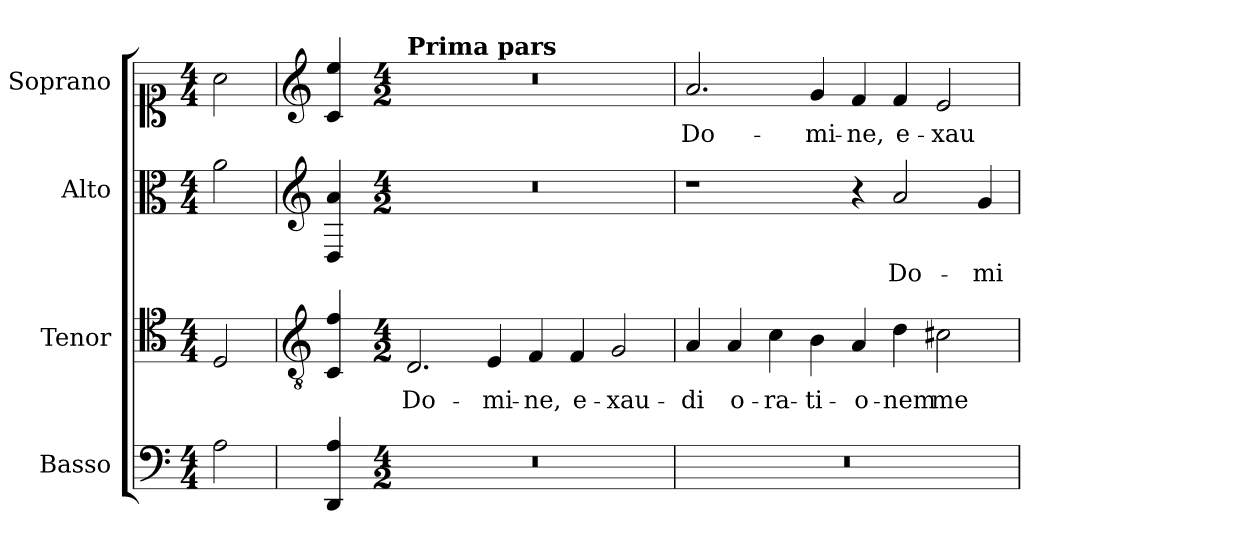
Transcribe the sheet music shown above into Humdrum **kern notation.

**kern	**kern	**text	**kern	**text	**kern	**text
*part4	*part3	*part3	*part2	*part2	*part1	*part1
*staff4	*staff3	*staff3	*staff2	*staff2	*staff1	*staff1
*I"Basso	*I"Tenor	*	*I"Alto	*	*I"Soprano	*
*I'B.	*I'T.	*	*I'A.	*	*I'S.	*
!!LO:PB:g=z
*clefF4	*clefC4	*	*clefC3	*	*clefC1	*
*	*ITrd7c12	*	*	*	*	*
*k[]	*k[]	*	*k[]	*	*k[]	*
*C:	*C:	*	*C:	*	*C:	*
*M4/4	*M4/4	*	*M4/4	*	*M4/4	*
=1	=1	=1	=1	=1	=1	=1
!LO:N:head=open	!LO:N:head=open	!	!LO:N:head=open	!	!LO:N:head=open	!
2Ai\	2DDi/	.	2ai\	.	2ai\	.
=2	=2	=2	=2	=2	=2	=2
*	*clefGv2	*	*clefG2	*	*clefG2	*
4DDi/ 4Ai	4CCi/ 4Fi	.	4Di/ 4ai	.	4ci/ 4eei	.
=3-	=3-	=3-	=3-	=3-	=3-	=3-
*M4/2	*M4/2	*	*M4/2	*	*M4/2	*
!LO:N:vis=1	!	!	!	!	!	!
!	!	!	!	!	!LO:TX:a:B:t=Prima pars	!
!	!	!LO:LY:b:color=#000000	!LO:N:vis=1	!	!LO:N:vis=1	!
0r	2.DDi/	Do-	0r	.	0r	.
!	!	!LO:LY:b:color=#000000	!	!	!	!
.	4EEi/	-mi-	.	.	.	.
!	!	!LO:LY:b:color=#000000	!	!	!	!
.	4FFi/	-ne,	.	.	.	.
!	!	!LO:LY:b:color=#000000	!	!	!	!
.	4FFi/	e-	.	.	.	.
!	!	!LO:LY:b:color=#000000	!	!	!	!
.	2GGi/	-xau-	.	.	.	.
=4	=4	=4	=4	=4	=4	=4
!LO:N:vis=1	!	!	!	!	!	!
!	!	!LO:LY:b:color=#000000	!	!	!	!
!	!	!	!	!	!	!LO:LY:b:color=#000000
0r	4AAi/	-di	1r	.	2.ai/	Do-
!	!	!LO:LY:b:color=#000000	!	!	!	!
.	4AAi/	o-	.	.	.	.
!	!	!LO:LY:b:color=#000000	!	!	!	!
.	4Ci\	-ra-	.	.	.	.
!	!	!LO:LY:b:color=#000000	!	!	!	!
!	!	!	!	!	!	!LO:LY:b:color=#000000
.	4BBi\	-ti-	.	.	4gi/	-mi-
!	!	!LO:LY:b:color=#000000	!	!	!	!
!	!	!	!	!	!	!LO:LY:b:color=#000000
.	4AAi/	-o-	4r	.	4fi/	-ne,
!	!	!LO:LY:b:color=#000000	!	!	!	!
!	!	!	!	!LO:LY:b:color=#000000	!	!
!	!	!	!	!	!	!LO:LY:b:color=#000000
.	4Di\	-nem	2ai/	Do-	4fi/	e-
!	!	!LO:LY:b:color=#000000	!	!	!	!
!	!	!	!	!	!	!LO:LY:b:color=#000000
.	2C#Xi\	me-	.	.	2ei/	-xau-
!	!	!	!	!LO:LY:b:color=#000000	!	!
.	.	.	4gi/	-mi-	.	.
=	=	=	=	=	=	=
*-	*-	*-	*-	*-	*-	*-
